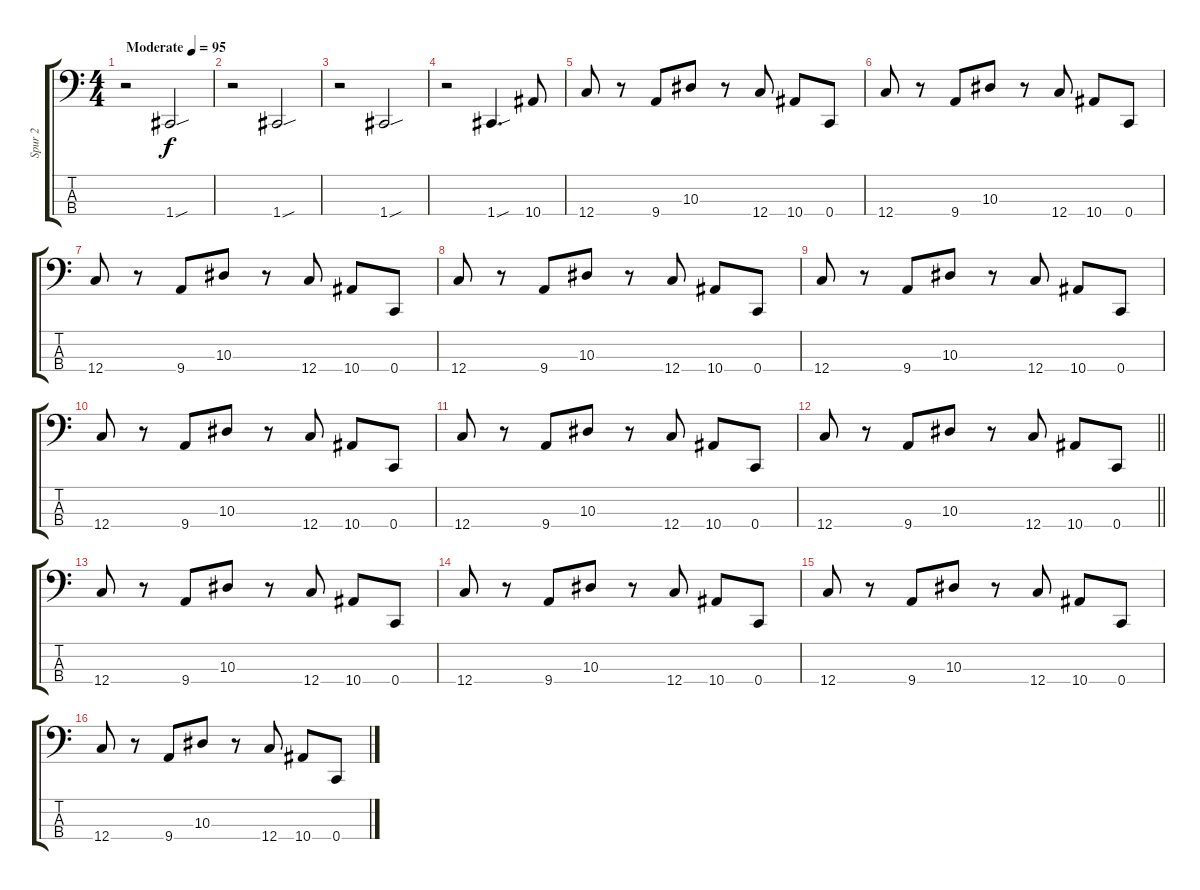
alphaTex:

\track ("Spur 2" "Spur 2") {instrument electricbassfinger}
\staff {score tabs}
\tuning (Eb2 Bb1 F1 C1) {hide}
\ts (4 4)
\tempo (95 "Moderate")
\clef f4
\ks c
r.2{dy f instrument electricbassfinger} 1.4{sou}.2 |
r.2 1.4{sou}.2 |
r.2 1.4{sou}.2 |
r.2 1.4{sou}.4{d} 10.4.8 |
12.4.8 r.8 9.4.8 10.3.8 r.8 12.4.8 10.4.8 0.4.8 |
12.4.8 r.8 9.4.8 10.3.8 r.8 12.4.8 10.4.8 0.4.8 |
12.4.8 r.8 9.4.8 10.3.8 r.8 12.4.8 10.4.8 0.4.8 |
12.4.8 r.8 9.4.8 10.3.8 r.8 12.4.8 10.4.8 0.4.8 |
12.4.8 r.8 9.4.8 10.3.8 r.8 12.4.8 10.4.8 0.4.8 |
12.4.8 r.8 9.4.8 10.3.8 r.8 12.4.8 10.4.8 0.4.8 |
12.4.8 r.8 9.4.8 10.3.8 r.8 12.4.8 10.4.8 0.4.8 |
\barLineRight lightlight
12.4.8 r.8 9.4.8 10.3.8 r.8 12.4.8 10.4.8 0.4.8 |
12.4.8 r.8 9.4.8 10.3.8 r.8 12.4.8 10.4.8 0.4.8 |
12.4.8 r.8 9.4.8 10.3.8 r.8 12.4.8 10.4.8 0.4.8 |
12.4.8 r.8 9.4.8 10.3.8 r.8 12.4.8 10.4.8 0.4.8 |
12.4.8 r.8 9.4.8 10.3.8 r.8 12.4.8 10.4.8 0.4.8
